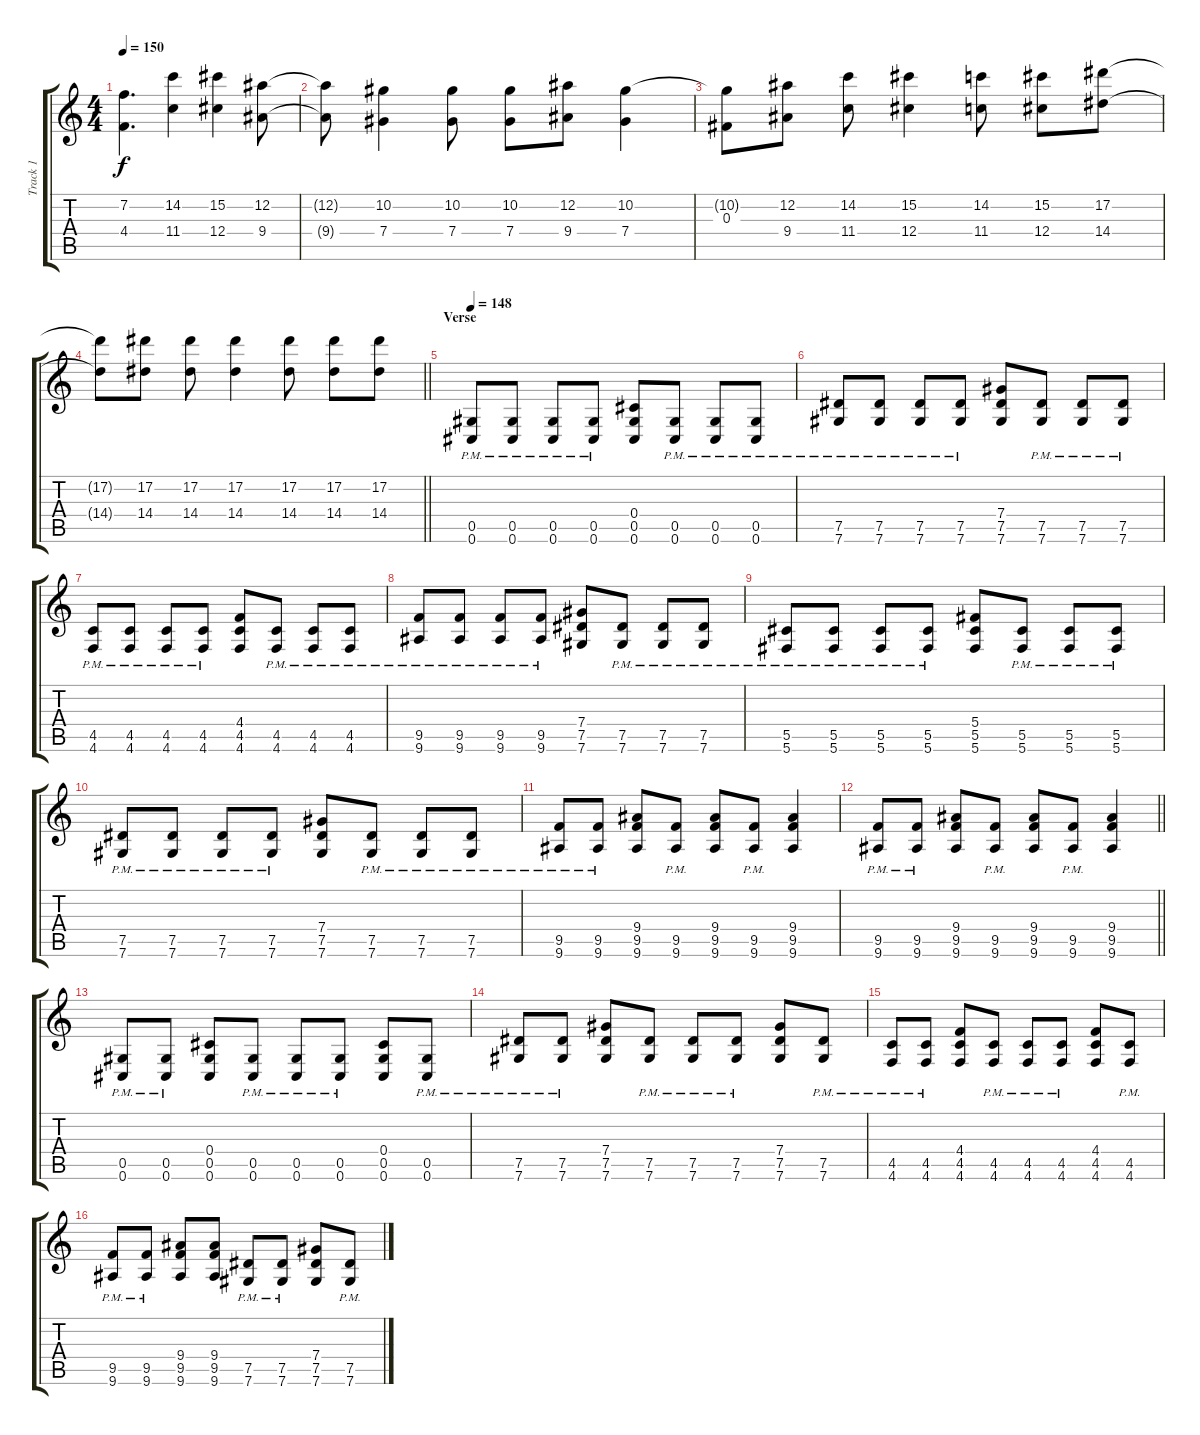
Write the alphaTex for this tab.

\track ("Track 1" "Track 1") {instrument distortionguitar}
\staff {score tabs}
\tuning (Eb4 Bb3 Gb3 Db3 Ab2 Db2) {hide}
\ts (4 4)
\tempo 150
\clef g2
\ks c
(7.2{t} 4.4{t}).4{d dy f} (14.2 11.4).4 (15.2 12.4).4 (12.2 9.4).8 |
(12.2{t} 9.4{t}).8 (10.2 7.4).4 (10.2 7.4).8 (10.2 7.4).8 (12.2 9.4).8 (10.2 7.4).4 |
(10.2{t} 0.3).8 (12.2 9.4).8 (14.2 11.4).8 (15.2 12.4).4 (14.2 11.4).8 (15.2 12.4).8 (17.2 14.4).8 |
\barLineRight lightlight
(17.2{t} 14.4{t}).8 (17.2 14.4).8 (17.2 14.4).8 (17.2 14.4).4 (17.2 14.4).8 (17.2 14.4).8 (17.2 14.4).8 |
\section ("" "Verse")
\tempo 148
(0.5{pm} 0.6{pm}).8 (0.5{pm} 0.6{pm}).8 (0.5{pm} 0.6{pm}).8 (0.5{pm} 0.6{pm}).8 (0.4 0.5 0.6).8 (0.5{pm} 0.6{pm}).8 (0.5{pm} 0.6{pm}).8 (0.5{pm} 0.6{pm}).8 |
(7.5{pm} 7.6{pm}).8 (7.5{pm} 7.6{pm}).8 (7.5{pm} 7.6{pm}).8 (7.5{pm} 7.6{pm}).8 (7.4 7.5 7.6).8 (7.5{pm} 7.6{pm}).8 (7.5{pm} 7.6{pm}).8 (7.5{pm} 7.6{pm}).8 |
(4.5{pm} 4.6{pm}).8 (4.5{pm} 4.6{pm}).8 (4.5{pm} 4.6{pm}).8 (4.5{pm} 4.6{pm}).8 (4.4 4.5 4.6).8 (4.5{pm} 4.6{pm}).8 (4.5{pm} 4.6{pm}).8 (4.5{pm} 4.6{pm}).8 |
(9.5{pm} 9.6{pm}).8 (9.5{pm} 9.6{pm}).8 (9.5{pm} 9.6{pm}).8 (9.5{pm} 9.6{pm}).8 (7.4 7.5 7.6).8 (7.5{pm} 7.6{pm}).8 (7.5{pm} 7.6{pm}).8 (7.5{pm} 7.6{pm}).8 |
(5.5{pm} 5.6{pm}).8 (5.5{pm} 5.6{pm}).8 (5.5{pm} 5.6{pm}).8 (5.5{pm} 5.6{pm}).8 (5.4 5.5 5.6).8 (5.5{pm} 5.6{pm}).8 (5.5{pm} 5.6{pm}).8 (5.5{pm} 5.6{pm}).8 |
(7.5{pm} 7.6{pm}).8 (7.5{pm} 7.6{pm}).8 (7.5{pm} 7.6{pm}).8 (7.5{pm} 7.6{pm}).8 (7.4 7.5 7.6).8 (7.5{pm} 7.6{pm}).8 (7.5{pm} 7.6{pm}).8 (7.5{pm} 7.6{pm}).8 |
(9.5{pm} 9.6{pm}).8 (9.5{pm} 9.6{pm}).8 (9.4 9.5 9.6).8 (9.5{pm} 9.6{pm}).8 (9.4 9.5 9.6).8 (9.5{pm} 9.6{pm}).8 (9.4 9.5 9.6).4 |
\barLineRight lightlight
(9.5{pm} 9.6{pm}).8 (9.5{pm} 9.6{pm}).8 (9.4 9.5 9.6).8 (9.5{pm} 9.6{pm}).8 (9.4 9.5 9.6).8 (9.5{pm} 9.6{pm}).8 (9.4 9.5 9.6).4 |
(0.5{pm} 0.6{pm}).8 (0.5{pm} 0.6{pm}).8 (0.4 0.5 0.6).8 (0.5{pm} 0.6{pm}).8 (0.5{pm} 0.6{pm}).8 (0.5{pm} 0.6{pm}).8 (0.4 0.5 0.6).8 (0.5{pm} 0.6{pm}).8 |
(7.5{pm} 7.6{pm}).8 (7.5{pm} 7.6{pm}).8 (7.4 7.5 7.6).8 (7.5{pm} 7.6{pm}).8 (7.5{pm} 7.6{pm}).8 (7.5{pm} 7.6{pm}).8 (7.4 7.5 7.6).8 (7.5{pm} 7.6{pm}).8 |
(4.5{pm} 4.6{pm}).8 (4.5{pm} 4.6{pm}).8 (4.4 4.5 4.6).8 (4.5{pm} 4.6{pm}).8 (4.5{pm} 4.6{pm}).8 (4.5{pm} 4.6{pm}).8 (4.4 4.5 4.6).8 (4.5{pm} 4.6{pm}).8 |
(9.5{pm} 9.6{pm}).8 (9.5{pm} 9.6{pm}).8 (9.4 9.5 9.6).8 (9.4 9.5 9.6).8 (7.5{pm} 7.6{pm}).8 (7.5{pm} 7.6{pm}).8 (7.4 7.5 7.6).8 (7.5{pm} 7.6{pm}).8
